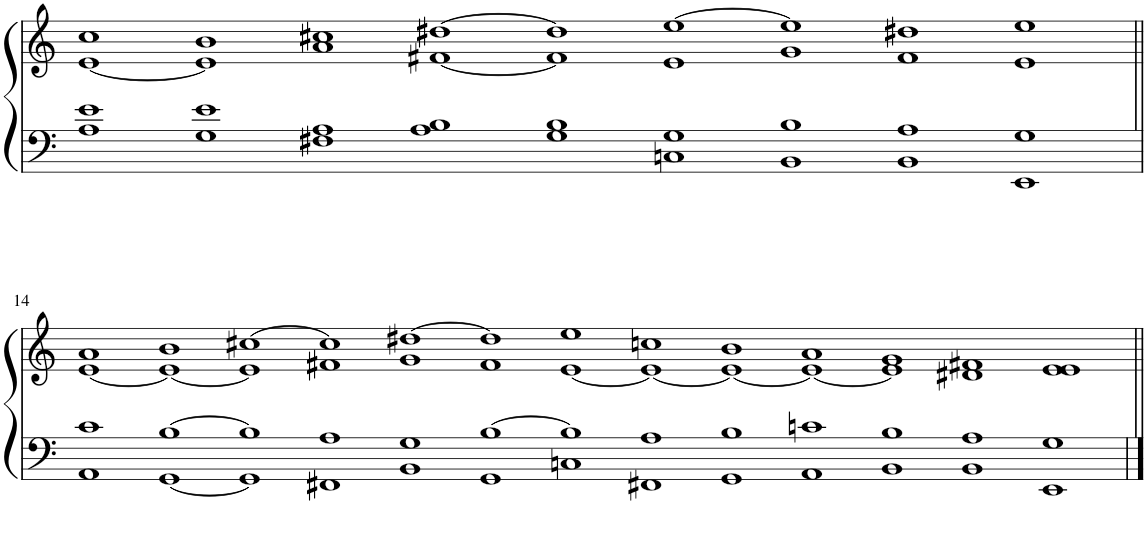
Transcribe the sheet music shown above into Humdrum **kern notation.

**kern	**kern
*part1	*part1
*staff2	*staff1
*I"Piano	*
*I'Pno	*
!!LO:PB:g=z
*clefF4	*clefG2
*k[]	*k[]
*M9/1	*M9/1
=13	=13
*^	*^
*	*^	*	*
000ryy	1e	1A	1cc	[1e
.	1e	1G	1b	1e]
.	1A	1F#X	1cc#X	1a
.	1B	1A	[1dd#X	[1f#X
.	1B	1G	1dd#]	1f#]
.	1G	1Cn	[1ee	1e
.	1B	1BB	1ee]	1g
.	1A	1BB	1dd#X	1f#
1ryy	1G	1EE	1ee	1e
!!LO:LB:g=z	!!
=14||	=14||	=14||	=14||	=14||
*M13/1	*	*	*M13/1	*
000ryy	1c	1AA	1a	[1e
.	[1B	[1GG	1b	1e_
.	1B]	1GG]	[1cc#X	1e]
.	1A	1FF#X	1cc#]	1f#X
.	1G	1BB	[1dd#X	1g
.	[1B	1GG	1dd#]	1f#
.	1B]	1Cn	1ee	[1e
.	1A	1FF#X	1ccn	1e_
00ryy	1B	1GG	1b	1e_
.	1cn	1AA	1a	1e_
.	1B	1BB	1g	1e]
.	1A	1BB	1f#X	1d#X
1ryy	1G	1EE	1e	1e
*v	*v	*v	*	*
*	*v	*v
=||	=||
*-	*-
